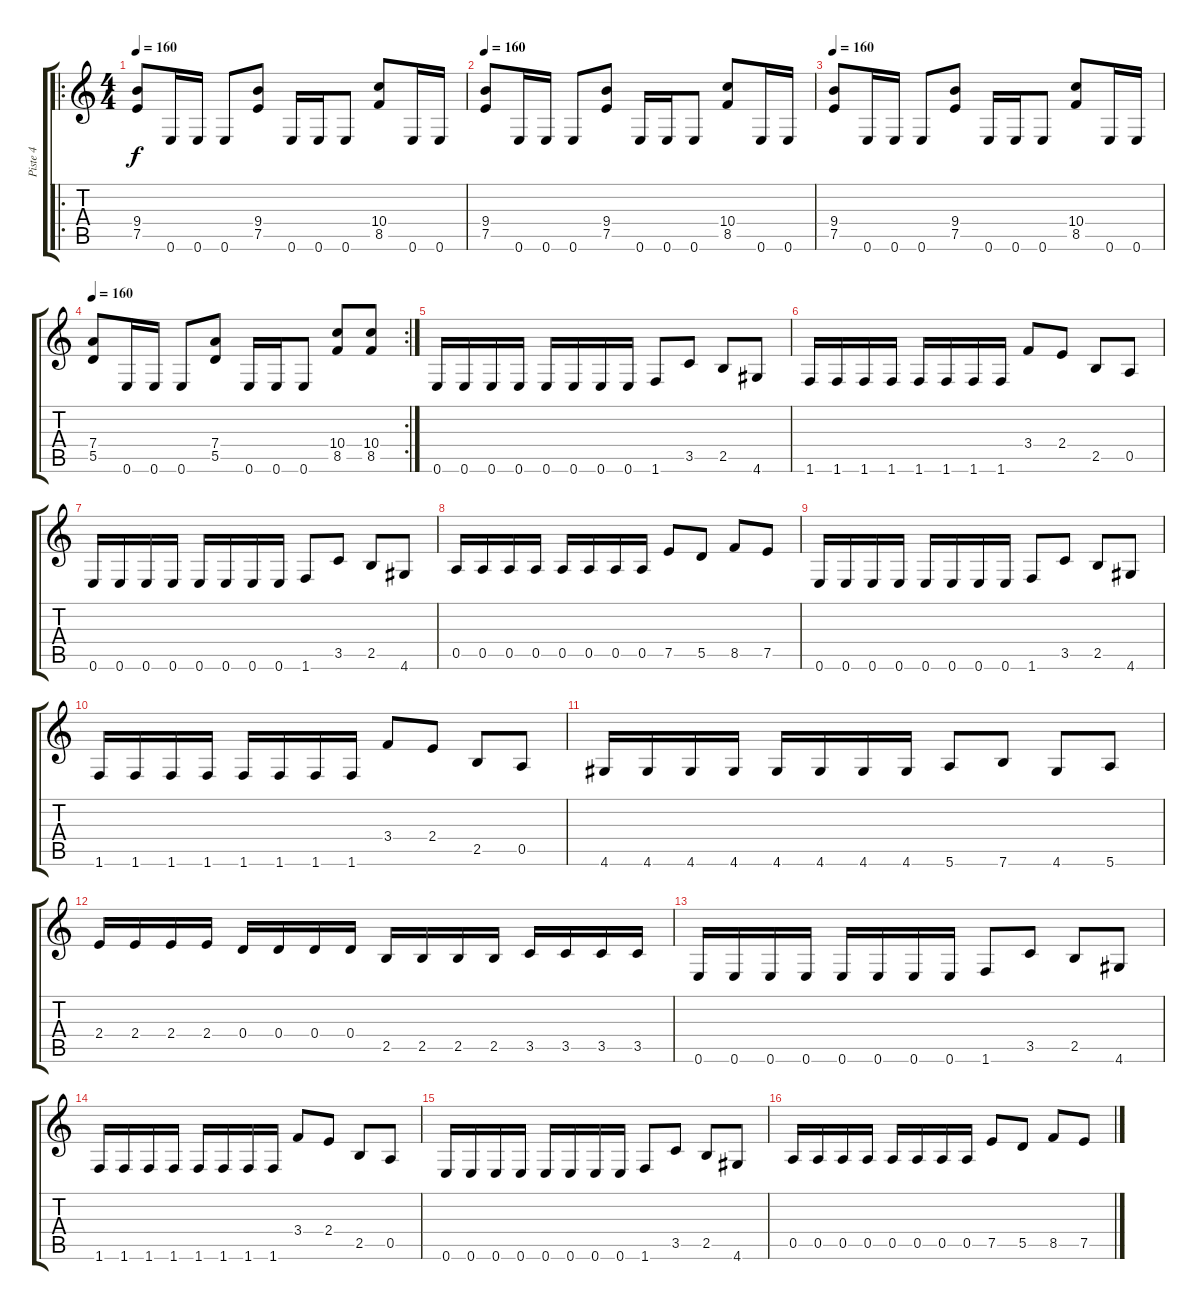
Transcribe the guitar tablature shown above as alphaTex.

\track ("Piste 4" "Piste 4") {instrument distortionguitar}
\staff {score tabs}
\tuning (E4 B3 G3 D3 A2 E2) {hide}
\ro
\ts (4 4)
\tempo 160
\clef g2
\ks c
(9.4 7.5).8{dy f} 0.6.16 0.6.16 0.6.8 (9.4 7.5).8 0.6.16 0.6.16 0.6.8 (10.4 8.5).8 0.6.16 0.6.16 |
\tempo 160
(9.4 7.5).8 0.6.16 0.6.16 0.6.8 (9.4 7.5).8 0.6.16 0.6.16 0.6.8 (10.4 8.5).8 0.6.16 0.6.16 |
\tempo 160
(9.4 7.5).8 0.6.16 0.6.16 0.6.8 (9.4 7.5).8 0.6.16 0.6.16 0.6.8 (10.4 8.5).8 0.6.16 0.6.16 |
\rc 2
\tempo 160
(7.4 5.5).8 0.6.16 0.6.16 0.6.8 (7.4 5.5).8 0.6.16 0.6.16 0.6.8 (10.4 8.5).8 (10.4 8.5).8 |
0.6.16 0.6.16 0.6.16 0.6.16 0.6.16 0.6.16 0.6.16 0.6.16 1.6.8 3.5.8 2.5.8 4.6.8 |
1.6.16 1.6.16 1.6.16 1.6.16 1.6.16 1.6.16 1.6.16 1.6.16 3.4.8 2.4.8 2.5.8 0.5.8 |
0.6.16 0.6.16 0.6.16 0.6.16 0.6.16 0.6.16 0.6.16 0.6.16 1.6.8 3.5.8 2.5.8 4.6.8 |
0.5.16 0.5.16 0.5.16 0.5.16 0.5.16 0.5.16 0.5.16 0.5.16 7.5.8 5.5.8 8.5.8 7.5.8 |
0.6.16 0.6.16 0.6.16 0.6.16 0.6.16 0.6.16 0.6.16 0.6.16 1.6.8 3.5.8 2.5.8 4.6.8 |
1.6.16 1.6.16 1.6.16 1.6.16 1.6.16 1.6.16 1.6.16 1.6.16 3.4.8 2.4.8 2.5.8 0.5.8 |
4.6.16 4.6.16 4.6.16 4.6.16 4.6.16 4.6.16 4.6.16 4.6.16 5.6.8 7.6.8 4.6.8 5.6.8 |
2.4.16 2.4.16 2.4.16 2.4.16 0.4.16 0.4.16 0.4.16 0.4.16 2.5.16 2.5.16 2.5.16 2.5.16 3.5.16 3.5.16 3.5.16 3.5.16 |
0.6.16 0.6.16 0.6.16 0.6.16 0.6.16 0.6.16 0.6.16 0.6.16 1.6.8 3.5.8 2.5.8 4.6.8 |
1.6.16 1.6.16 1.6.16 1.6.16 1.6.16 1.6.16 1.6.16 1.6.16 3.4.8 2.4.8 2.5.8 0.5.8 |
0.6.16 0.6.16 0.6.16 0.6.16 0.6.16 0.6.16 0.6.16 0.6.16 1.6.8 3.5.8 2.5.8 4.6.8 |
0.5.16 0.5.16 0.5.16 0.5.16 0.5.16 0.5.16 0.5.16 0.5.16 7.5.8 5.5.8 8.5.8 7.5.8
